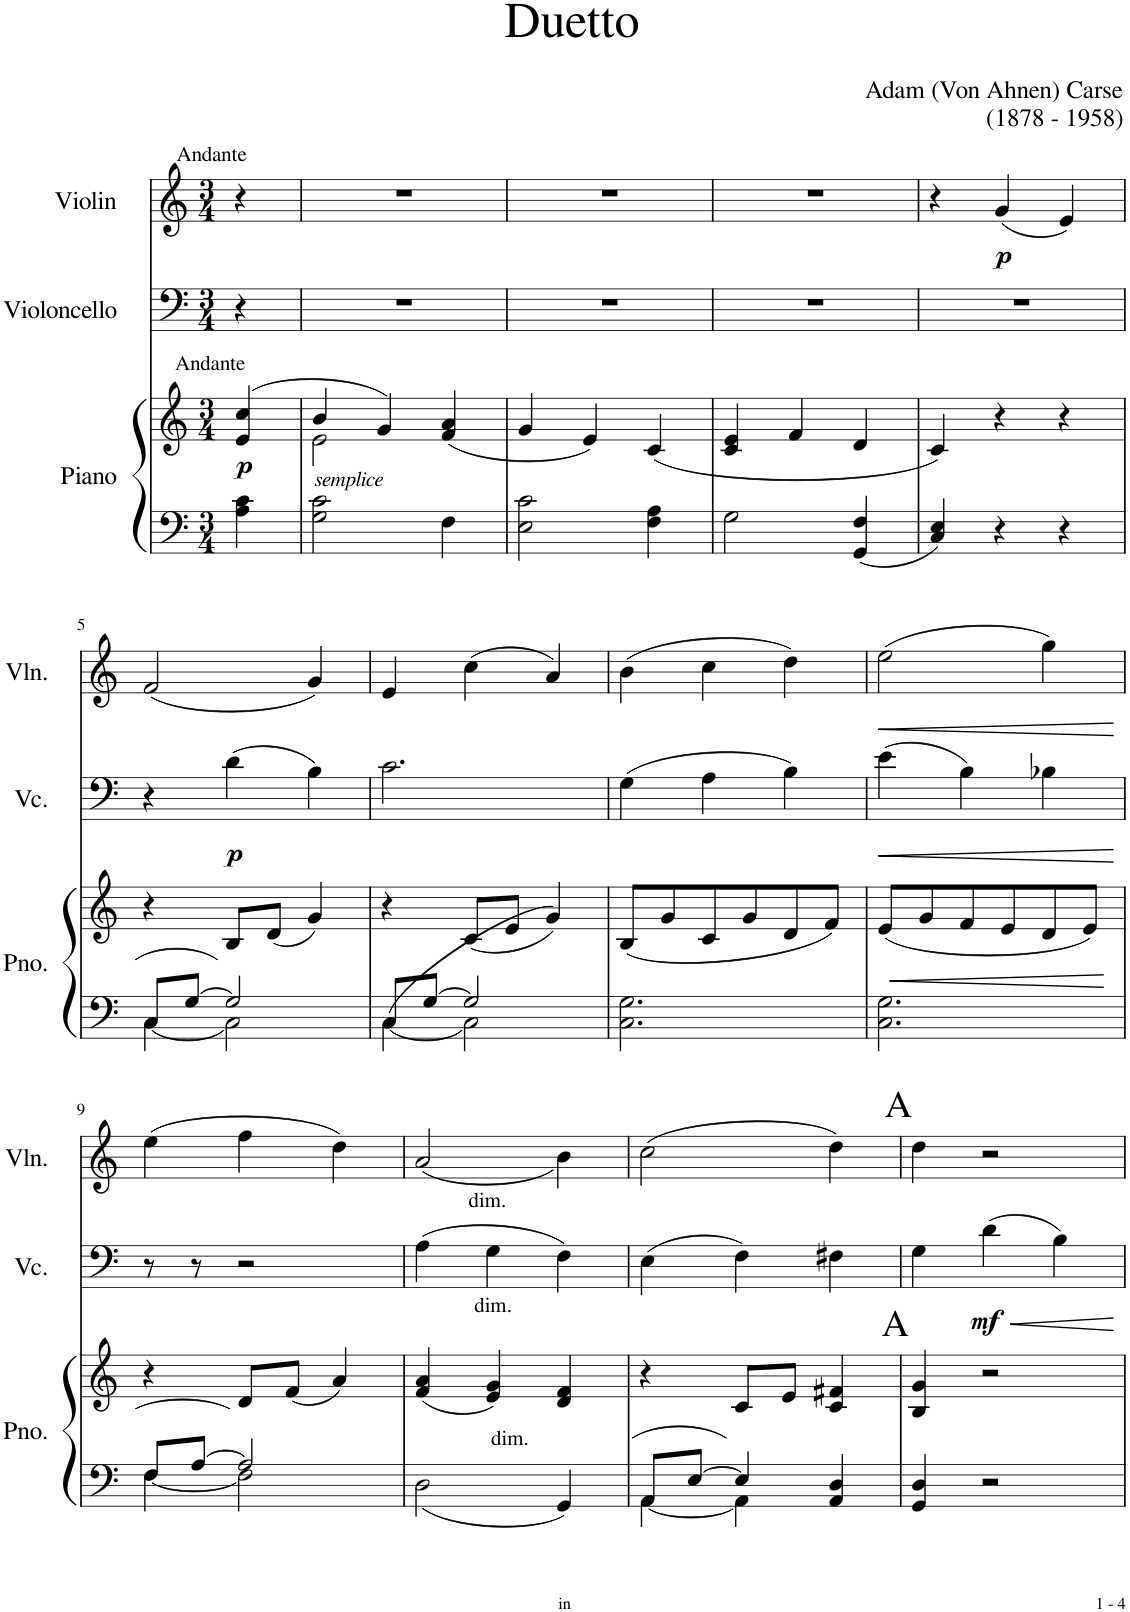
**kern	**kern	**dynam	**kern	**dynam	**kern	**dynam
*part3	*part3	*part3	*part2	*part2	*part1	*part1
*staff4	*staff3	*staff3/4	*staff2	*staff2	*staff1	*staff1
*I"Piano	*	*	*I"Violoncello	*	*I"Violin	*
*I'Pno.	*	*	*I'Vc.	*	*I'Vln.	*
*clefF4	*clefG2	*	*clefF4	*	*clefG2	*
*k[]	*k[]	*	*k[]	*	*k[]	*
*M3/4	*M3/4	*	*M3/4	*	*M3/4	*
=	=	=	=	=	=	=
!	!	!	!	!	!LO:TX:a:t=Andante	!
!	!LO:TX:a:t=Andante	!	!	!	!	!
!	!	!LO:DY:b	!	!	!	!
4A\ 4c\	(4e/ 4cc/	p	4r	.	4r	.
=1	=1	=1	=1	=1	=1	=1
*	*^	*	*	*	*	*
!	!LO:TX:b:i:t=semplice	!	!	!	!	!	!
2G\ 2c\	4b/	2e\	.	2.r	.	2.r	.
.	4g/)	.	.	.	.	.	.
4F\	(4f/ 4a/	4ryy	.	.	.	.	.
*	*v	*v	*	*	*	*	*
=2	=2	=2	=2	=2	=2	=2
2E\ 2c\	4g/	.	2.r	.	2.r	.
.	4e/)	.	.	.	.	.
4F\ 4A\	(4c/	.	.	.	.	.
=3	=3	=3	=3	=3	=3	=3
2G\	4c/ 4e/	.	2.r	.	2.r	.
.	4f/	.	.	.	.	.
4GG/ 4F/	4d/	.	.	.	.	.
=4	=4	=4	=4	=4	=4	=4
4C/ 4E/	4c/)	.	2.r	.	4r	.
!	!	!	!	!	!	!LO:DY:b
4r	4r	.	.	.	(4g/	p
4r	4r	.	.	.	4e/)	.
!!LO:LB:g=z
=5	=5	=5	=5	=5	=5	=5
*^	*	*	*	*	*	*
8C/L	[<4C\	4r	.	4r	.	(2f/	.
[>8G/J	.	.	.	.	.	.	.
!	!	!	!	!	!LO:DY:b	!	!
2G/]	2C\]	8B/L	.	(4d\	p	.	.
.	.	(8d/J	.	.	.	.	.
.	.	4g/)	.	4B\)	.	4g/)	.
=6	=6	=6	=6	=6	=6	=6	=6
8C/L	[<4C\	4r	.	2.c\	.	4e/	.
[>8G/J	.	.	.	.	.	.	.
2G/]	2C\]	(8c/L	.	.	.	(4cc\	.
.	.	8e/J	.	.	.	.	.
.	.	(4g/)	.	.	.	4a/)	.
*v	*v	*	*	*	*	*	*
=7	=7	=7	=7	=7	=7	=7
2.C\ 2.G\	(8B/L	.	(4G\	.	(4b\	.
.	8g/	.	.	.	.	.
.	8c/	.	4A\	.	4cc\	.
.	8g/	.	.	.	.	.
.	8d/	.	4B\)	.	4dd\)	.
.	8f/J)	.	.	.	.	.
=8	=8	=8	=8	=8	=8	=8
!	!	!	!	!LO:HP:b	!	!LO:HP:b
2.C\ 2.G\	(8e/L	.	(4e\	<	(2ee\	<
.	8g/	.	.	.	.	.
.	8f/	.	4B\)	.	.	.
.	8e/	.	.	.	.	.
.	8d/	.	4B-X\	.	4gg\)	.
.	8e/J)	.	.	.	.	.
.	.	.	.	[	.	[
!!LO:LB:g=z
=9	=9	=9	=9	=9	=9	=9
*^	*	*	*	*	*	*
8F/L	[<4F\	4r	.	8r	.	(4ee\	.
[>8A/J	.	.	.	8r	.	.	.
2A/]	2F\]	8d/L	.	2r	.	4ff\	.
.	.	(8f/J	.	.	.	.	.
.	.	4a/)	.	.	.	4dd\)	.
*v	*v	*	*	*	*	*	*
=10	=10	=10	=10	=10	=10	=10
!	!	!	!	!	!LO:TX:b:t=dim.	!
!	!	!	!LO:TX:b:t=dim.	!	!	!
!LO:TX:a:t=dim.	!	!	!	!	!	!
2D\	(4f/ 4a/	.	(4A\	.	(<2a/	.
.	4e/ 4g/)	.	4G\	.	.	.
4GG/	4d/ 4f/	.	4F\)	.	4b\)	.
=11	=11	=11	=11	=11	=11	=11
*^	*	*	*	*	*	*
8AA/L	[<4AA\	4r	.	(4E\	.	(2cc\	.
[>8E/J	.	.	.	.	.	.	.
4E/]	4AA\]	8c/L	.	4F\)	.	.	.
.	.	8e/J	.	.	.	.	.
4AA/ 4D/	4ryy	4c/ 4f#X/	.	4F#X\	.	4dd\)	.
=12	=12	=12	=12	=12	=12	=12	=12
!	!	!	!	!	!	!LO:TX:a:t=A	!
!	!	!LO:TX:a:t=A	!	!	!	!	!
*v	*v	*	*	*	*	*	*
4GG/ 4D/	4B/ 4g/	.	4G\	.	4dd\	.
!	!	!	!	!LO:HP:b	!	!
!	!	!	!	!LO:DY:n=1:b	!	!
2r	2r	.	(4d\	< mf	2r	.
.	.	.	4B\)	.	.	.
.	.	.	.	[	.	.
=	=	=	=	=	=	=
*-	*-	*-	*-	*-	*-	*-
